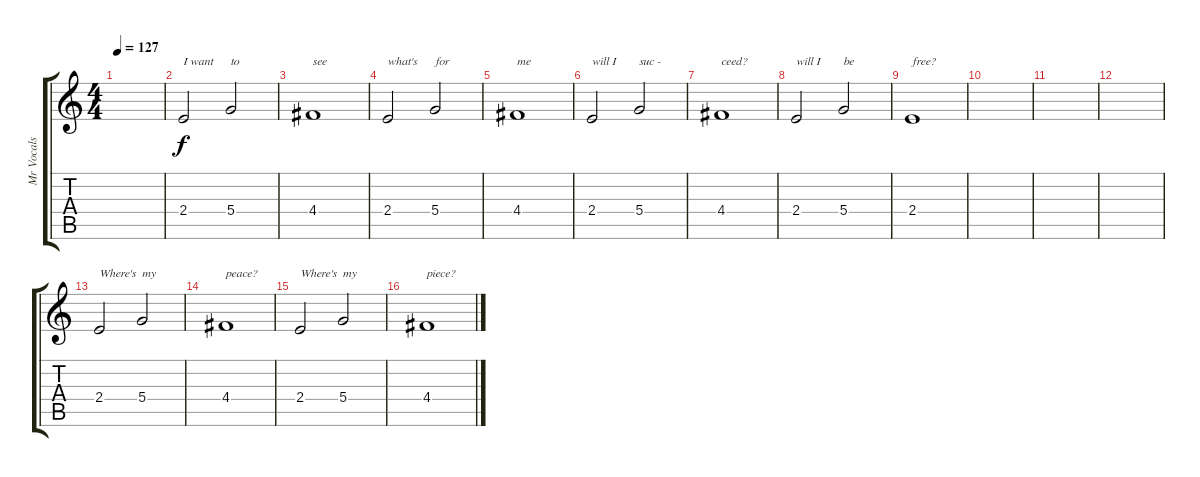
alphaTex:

\track ("Mr Vocals" "Mr Vocals") {instrument oboe}
\staff {score tabs}
\tuning (E5 B4 G4 D4 A3 E3) {hide}
\ts (4 4)
\tempo 127
\clef g2
\ks c
|
2.4.2{txt "I want"} 5.4.2{txt "to"} |
4.4.1{txt "see"} |
2.4.2{txt "what's"} 5.4.2{txt "for"} |
4.4.1{txt "me"} |
2.4.2{txt "will I"} 5.4.2{txt "suc - "} |
4.4.1{txt "ceed?"} |
2.4.2{txt "will I"} 5.4.2{txt "be"} |
2.4.1{txt "free?"} |
|
|
|
2.4.2{txt "Where's"} 5.4.2{txt "my"} |
4.4.1{txt "peace?"} |
2.4.2{txt "Where's"} 5.4.2{txt "my"} |
4.4.1{txt "piece?"}
